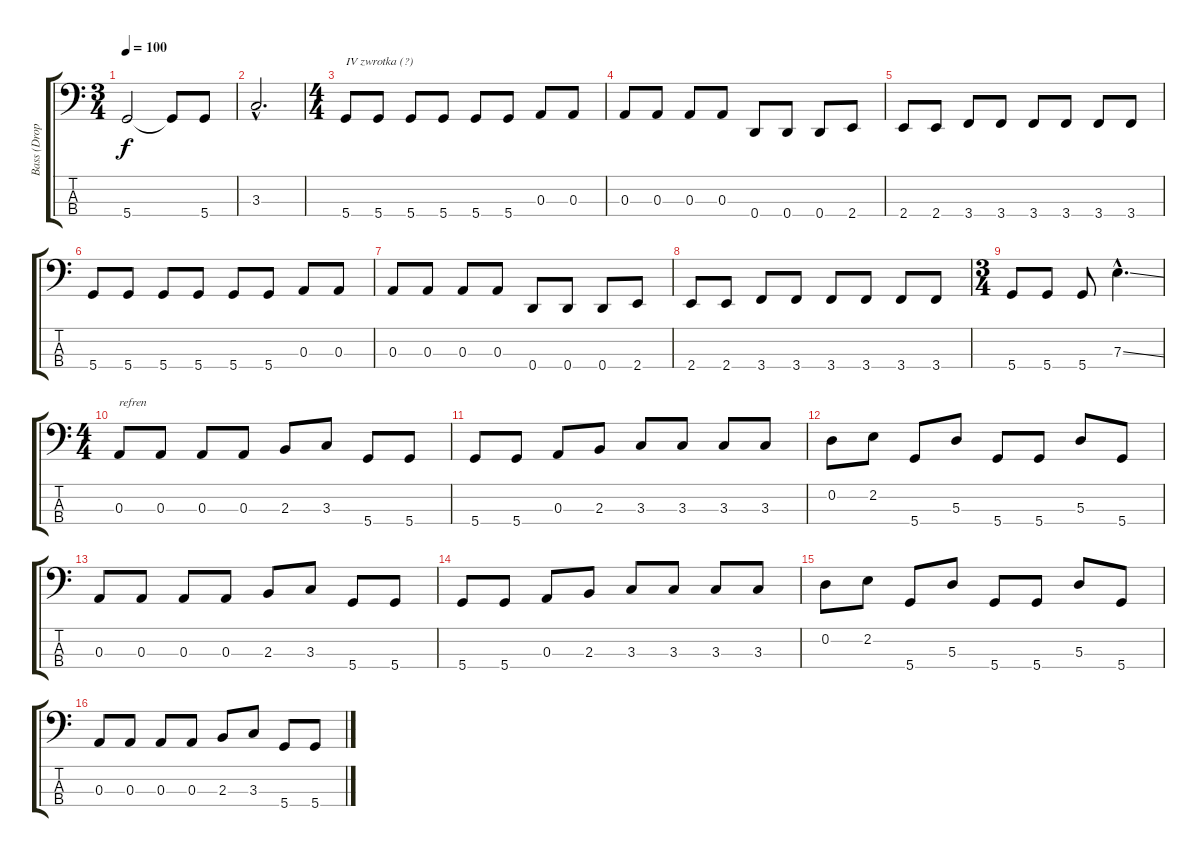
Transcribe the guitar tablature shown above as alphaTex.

\track ("Bass (Dropped D)" "Bass (Drop") {instrument electricbassfinger}
\staff {score tabs}
\tuning (G2 D2 A1 D1) {hide}
\ts (3 4)
\tempo 100
\clef f4
\ks c
5.4.2{dy f} 5.4{t}.8 5.4.8 |
3.3{hac}.2{d} |
\ts (4 4)
5.4.8{txt "IV zwrotka (?)"} 5.4.8 5.4.8 5.4.8 5.4.8 5.4.8 0.3.8 0.3.8 |
0.3.8 0.3.8 0.3.8 0.3.8 0.4.8 0.4.8 0.4.8 2.4.8 |
2.4.8 2.4.8 3.4.8 3.4.8 3.4.8 3.4.8 3.4.8 3.4.8 |
5.4.8 5.4.8 5.4.8 5.4.8 5.4.8 5.4.8 0.3.8 0.3.8 |
0.3.8 0.3.8 0.3.8 0.3.8 0.4.8 0.4.8 0.4.8 2.4.8 |
2.4.8 2.4.8 3.4.8 3.4.8 3.4.8 3.4.8 3.4.8 3.4.8 |
\ts (3 4)
5.4.8 5.4.8 5.4.8 7.3{ss hac}.4{d} |
\ts (4 4)
0.3.8{txt "refren"} 0.3.8 0.3.8 0.3.8 2.3.8 3.3.8 5.4.8 5.4.8 |
5.4.8 5.4.8 0.3.8 2.3.8 3.3.8 3.3.8 3.3.8 3.3.8 |
0.2.8 2.2.8 5.4.8 5.3.8 5.4.8 5.4.8 5.3.8 5.4.8 |
0.3.8 0.3.8 0.3.8 0.3.8 2.3.8 3.3.8 5.4.8 5.4.8 |
5.4.8 5.4.8 0.3.8 2.3.8 3.3.8 3.3.8 3.3.8 3.3.8 |
0.2.8 2.2.8 5.4.8 5.3.8 5.4.8 5.4.8 5.3.8 5.4.8 |
0.3.8 0.3.8 0.3.8 0.3.8 2.3.8 3.3.8 5.4.8 5.4.8
